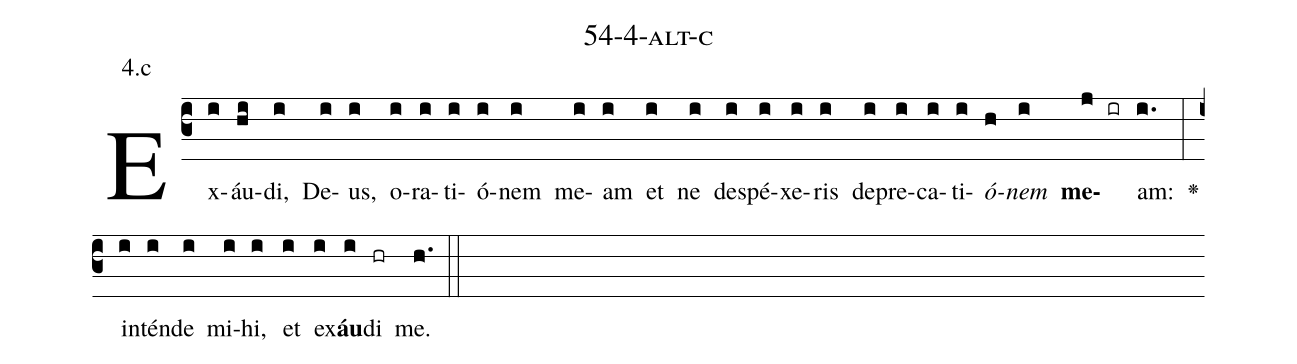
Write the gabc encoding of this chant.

name: 54-4-alt-c;
annotation: 4.c;
%%
(c3)Ex(i)áu(hi)di,(i) De(i)us,(i) o(i)ra(i)ti(i)ó(i)nem(i) me(i)am(i) et(i) ne(i) de(i)spé(i)xe(i)ris(i) de(i)pre(i)ca(i)ti(i)<i>ó</i>(h)<i>nem</i>(i) <b>me</b>(j ir)am:(i.) <v>\greheightstar</v>(:) in(i)tén(i)de(i) mi(i)hi,(i) et(i) ex(i)<b>áu</b>(i)di(hr) me.(h.) (::)


%E(i) u(i) o(i) u(i) a(i) e.(h.) (::)
